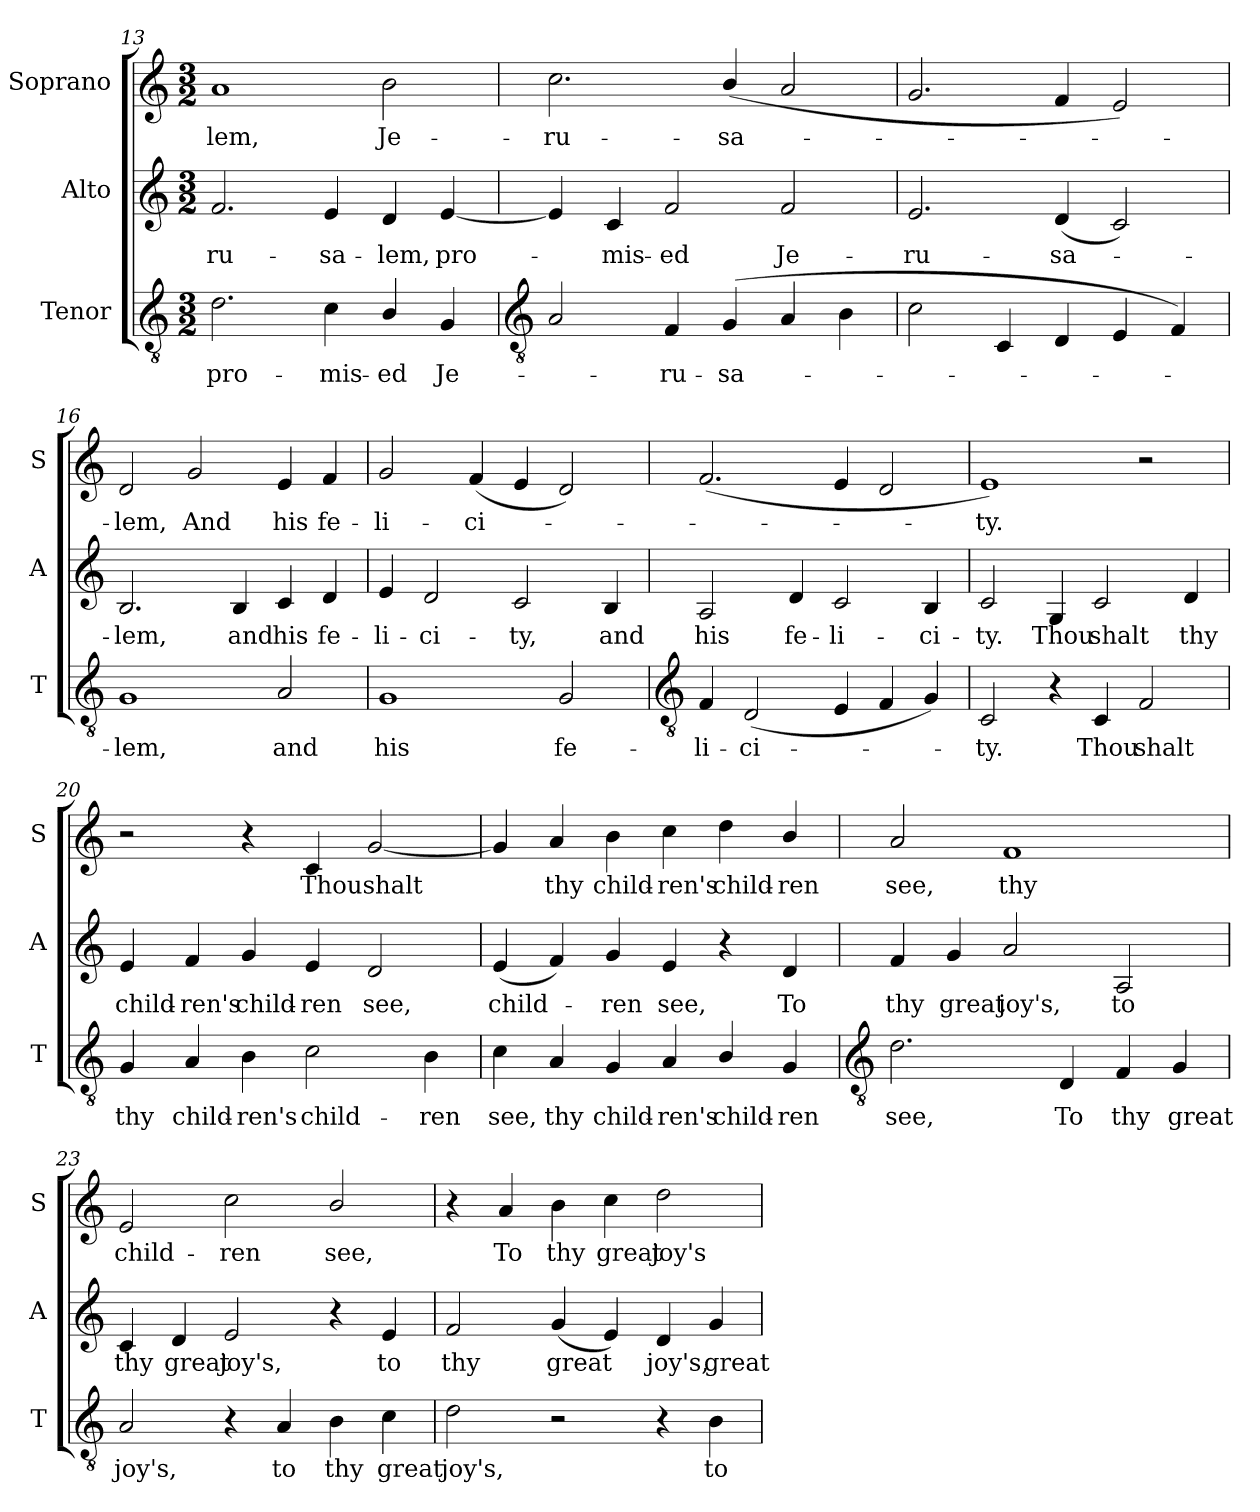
**kern	**text	**kern	**text	**kern	**text
*part3	*part3	*part2	*part2	*part1	*part1
*staff3	*staff3	*staff2	*staff2	*staff1	*staff1
*I"Tenor	*	*I"Alto	*	*I"Soprano	*
*I'T	*	*I'A	*	*I'S	*
*clefGv2	*	*clefG2	*	*clefG2	*
*k[]	*	*k[]	*	*k[]	*
*C:	*	*C:	*	*C:	*
*M3/2	*	*M3/2	*	*M3/2	*
=13	=13	=13	=13	=13	=13
!	!LO:LY:b	!	!LO:LY:b	!	!LO:LY:b
2.d	pro-	2.f	-ru-	1a	-lem,
!	!LO:LY:b	!	!LO:LY:b	!	!
4c	-mis-	4e	-sa-	.	.
!	!LO:LY:b	!	!LO:LY:b	!	!LO:LY:b
4B/	-ed	4d	-lem,	2b	Je-
!	!LO:LY:b	!	!LO:LY:b	!	!
4G	Je-	[4e	pro-	.	.
!!LO:LB:g=z
=14	=14	=14	=14	=14	=14
*clefGv2	*	*	*	*	*
!	!	!	!	!	!LO:LY:b
2A	.	4e]	.	2.cc	-ru-
!	!	!	!LO:LY:b	!	!
.	.	4c	mis-	.	.
!	!LO:LY:b	!	!LO:LY:b	!	!
4F	ru-	2f	-ed	.	.
!	!LO:LY:b	!	!	!	!LO:LY:b
(<4G	-sa-	.	.	(<4b/	-sa-
!	!	!	!LO:LY:b	!	!
4A	.	2f	Je-	2a	.
4B	.	.	.	.	.
=15	=15	=15	=15	=15	=15
!	!	!	!LO:LY:b	!	!
2c	.	2.e	-ru-	2.g	.
4C	.	.	.	.	.
!	!	!	!LO:LY:b	!	!
4D	.	(<4d	-sa-	4f	.
4E	.	2c)	.	2e)	.
4F)	.	.	.	.	.
=16	=16	=16	=16	=16	=16
!	!LO:LY:b	!	!LO:LY:b	!	!LO:LY:b
1G	lem,	2.B	lem,	2d	lem,
!	!	!	!	!	!LO:LY:b
.	.	.	.	2g	And
!	!	!	!LO:LY:b	!	!
.	.	4B	and	.	.
!	!LO:LY:b	!	!LO:LY:b	!	!LO:LY:b
2A	and	4c	his	4e	his
!	!	!	!LO:LY:b	!	!LO:LY:b
.	.	4d	fe-	4f	fe-
=17	=17	=17	=17	=17	=17
!	!LO:LY:b	!	!LO:LY:b	!	!LO:LY:b
1G	his	4e	-li-	2g	-li-
!	!	!	!LO:LY:b	!	!
.	.	2d	-ci-	.	.
!	!	!	!	!	!LO:LY:b
.	.	.	.	(<4f	-ci-
!	!	!	!LO:LY:b	!	!
.	.	2c	-ty,	4e	.
!	!LO:LY:b	!	!	!	!
2G	fe-	.	.	2d)	.
!	!	!	!LO:LY:b	!	!
.	.	4B	and	.	.
!!LO:LB:g=z
=18	=18	=18	=18	=18	=18
*clefGv2	*	*	*	*	*
!	!LO:LY:b	!	!LO:LY:b	!	!
4F	-li-	2A	his	(<2.f	.
!	!LO:LY:b	!	!	!	!
(<2D	-ci-	.	.	.	.
!	!	!	!LO:LY:b	!	!
.	.	4d	fe-	.	.
!	!	!	!LO:LY:b	!	!
4E	.	2c	-li-	4e	.
4F	.	.	.	2d	.
!	!	!	!LO:LY:b	!	!
4G)	.	4B	-ci-	.	.
=19	=19	=19	=19	=19	=19
!	!LO:LY:b	!	!LO:LY:b	!	!LO:LY:b
2C	ty.	2c	-ty.	1e)	ty.
!	!	!	!LO:LY:b	!	!
4r	.	4G	Thou	.	.
!	!LO:LY:b	!	!LO:LY:b	!	!
4C	Thou	2c	shalt	.	.
!	!LO:LY:b	!	!	!	!
2F	shalt	.	.	2r	.
!	!	!	!LO:LY:b	!	!
.	.	4d	thy	.	.
=20	=20	=20	=20	=20	=20
!	!LO:LY:b	!	!LO:LY:b	!	!
4G	thy	4e	child-	2r	.
!	!LO:LY:b	!	!LO:LY:b	!	!
4A	child-	4f	-ren's	.	.
!	!LO:LY:b	!	!LO:LY:b	!	!
4B	-ren's	4g	child-	4r	.
!	!LO:LY:b	!	!LO:LY:b	!	!LO:LY:b
2c	child-	4e	-ren	4c	Thou
!	!	!	!LO:LY:b	!	!LO:LY:b
.	.	2d	see,	[2g	shalt
!	!LO:LY:b	!	!	!	!
4B	-ren	.	.	.	.
=21	=21	=21	=21	=21	=21
!	!LO:LY:b	!	!LO:LY:b	!	!
4c	see,	(<4e	child-	4g]	.
!	!LO:LY:b	!	!	!	!LO:LY:b
4A	thy	4f)	.	4a	thy
!	!LO:LY:b	!	!LO:LY:b	!	!LO:LY:b
4G	child-	4g	ren	4b	child-
!	!LO:LY:b	!	!LO:LY:b	!	!LO:LY:b
4A	-ren's	4e	see,	4cc	-ren's
!	!LO:LY:b	!	!	!	!LO:LY:b
4B/	child-	4r	.	4dd	child-
!	!LO:LY:b	!	!LO:LY:b	!	!LO:LY:b
4G	-ren	4d	To	4b/	-ren
!!LO:LB:g=z
=22	=22	=22	=22	=22	=22
*clefGv2	*	*	*	*	*
!	!LO:LY:b	!	!LO:LY:b	!	!LO:LY:b
2.d	see,	4f	thy	2a	see,
!	!	!	!LO:LY:b	!	!
.	.	4g	great	.	.
!	!	!	!LO:LY:b	!	!LO:LY:b
.	.	2a	joy's,	1f	thy
!	!LO:LY:b	!	!	!	!
4D	To	.	.	.	.
!	!LO:LY:b	!	!LO:LY:b	!	!
4F	thy	2A	to	.	.
!	!LO:LY:b	!	!	!	!
4G	great	.	.	.	.
=23	=23	=23	=23	=23	=23
!	!LO:LY:b	!	!LO:LY:b	!	!LO:LY:b
2A	joy's,	4c	thy	2e	child-
!	!	!	!LO:LY:b	!	!
.	.	4d	great	.	.
!	!	!	!LO:LY:b	!	!LO:LY:b
4r	.	2e	joy's,	2cc	-ren
!	!LO:LY:b	!	!	!	!
4A	to	.	.	.	.
!	!LO:LY:b	!	!	!	!LO:LY:b
4B	thy	4r	.	2b/	see,
!	!LO:LY:b	!	!LO:LY:b	!	!
4c	great	4e	to	.	.
=24	=24	=24	=24	=24	=24
!	!LO:LY:b	!	!LO:LY:b	!	!
2d	joy's,	2f	thy	4r	.
!	!	!	!	!	!LO:LY:b
.	.	.	.	4a	To
!	!	!	!LO:LY:b	!	!LO:LY:b
2r	.	(<4g	great	4b	thy
!	!	!	!	!	!LO:LY:b
.	.	4e)	.	4cc	great
!	!	!	!LO:LY:b	!	!LO:LY:b
4r	.	4d	joy's,	2dd	joy's
!	!LO:LY:b	!	!LO:LY:b	!	!
4B	to	4g	great	.	.
=	=	=	=	=	=
*-	*-	*-	*-	*-	*-
